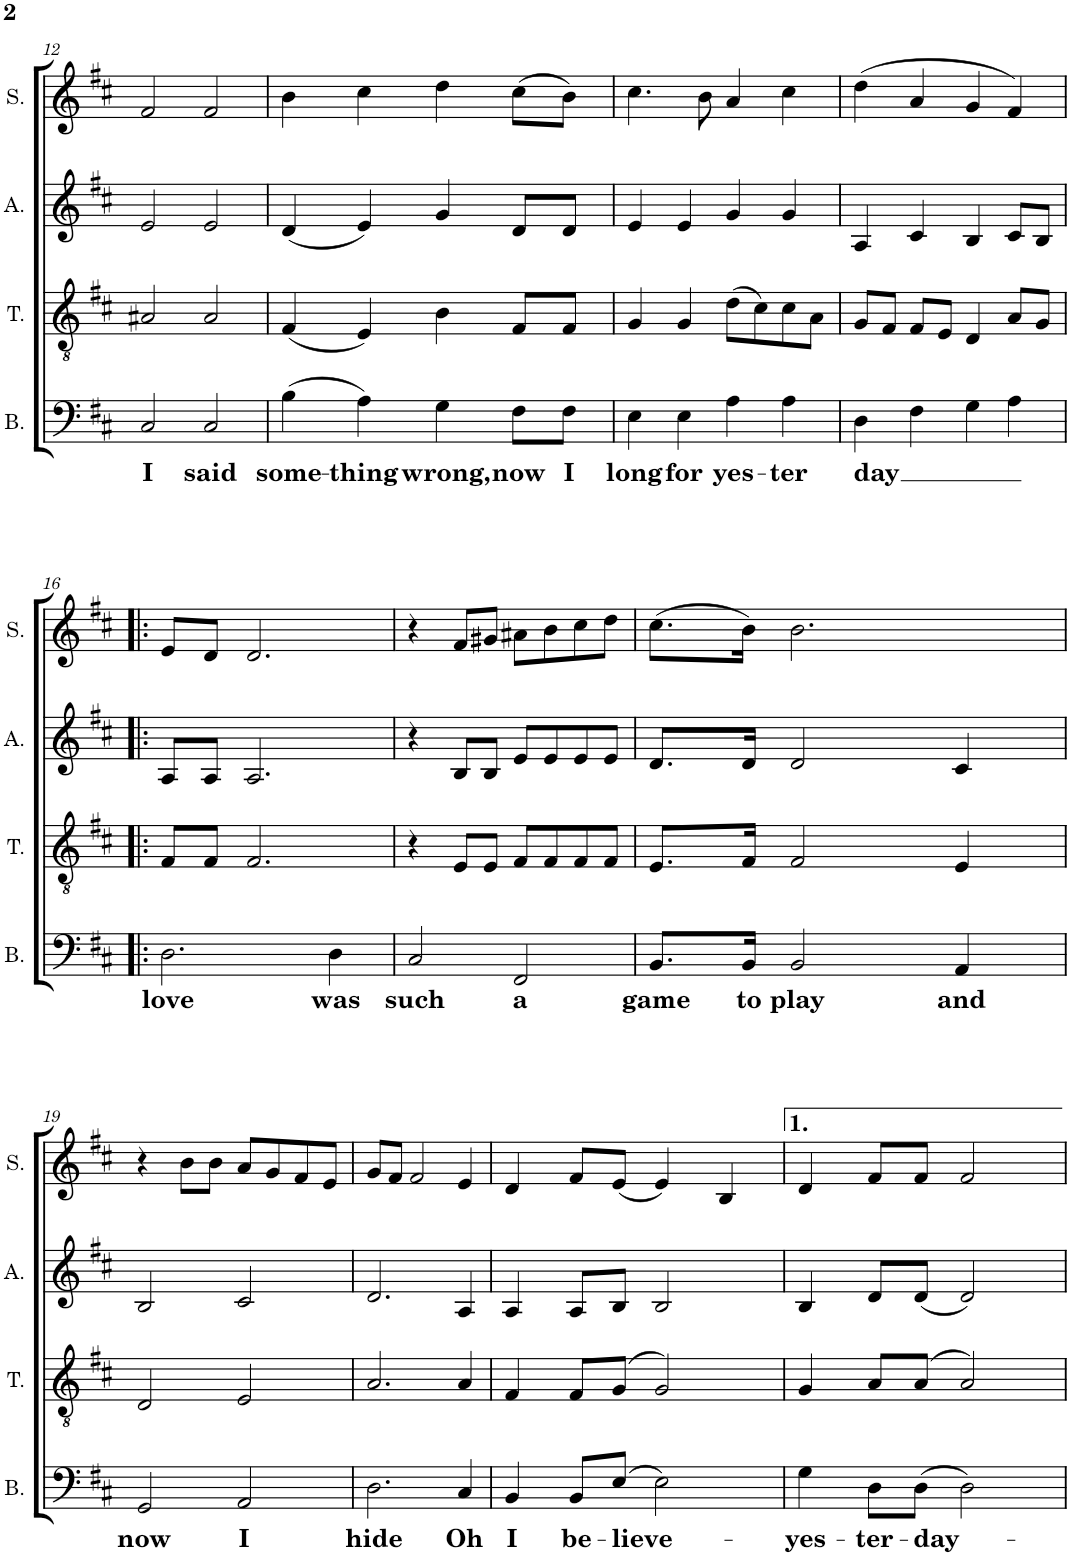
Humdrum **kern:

**kern	**text	**kern	**kern	**kern
*part4	*part4	*part3	*part2	*part1
*staff4	*staff4	*staff3	*staff2	*staff1
*I"Bass	*	*I"Tenor	*I"Alto	*I"Soprano
*I'B.	*	*I'T.	*I'A.	*I'S.
!!LO:PB:g=z
*clefF4	*	*clefGv2	*clefG2	*clefG2
*k[f#c#]	*	*k[f#c#]	*k[f#c#]	*k[f#c#]
*M2/2	*	*M2/2	*M2/2	*M2/2
=12	=12	=12	=12	=12
!	!LO:LY:b	!	!	!
2C#/	I	2A#X/	2e/	2f#/
!	!LO:LY:b	!	!	!
2C#/	said	2A#/	2e/	2f#/
=13	=13	=13	=13	=13
!	!LO:LY:b	!	!	!
(4B\	some-	(4F#/	(4d/	4b\
!	!LO:LY:b	!	!	!
4A\)	-thing	4E/)	4e/)	4cc#\
!	!LO:LY:b	!	!	!
4G\	wrong,	4B\	4g/	4dd\
!	!LO:LY:b	!	!	!
8F#\L	now	8F#/L	8d/L	(8cc#\L
!	!LO:LY:b	!	!	!
8F#\J	I	8F#/J	8d/J	8b\J)
=14	=14	=14	=14	=14
!	!LO:LY:b	!	!	!
4E\	long	4G/	4e/	4.cc#\
!	!LO:LY:b	!	!	!
4E\	for	4G/	4e/	.
.	.	.	.	8b\
!	!LO:LY:b	!	!	!
4A\	yes-	(8d\L	4g/	4a/
.	.	8c#\)	.	.
!	!LO:LY:b	!	!	!
4A\	-ter	8c#\	4g/	4cc#\
.	.	8A\J	.	.
=15	=15	=15	=15	=15
!	!LO:LY:b	!	!	!
4D\	day	8G/L	4A/	(4dd\
.	.	8F#/J	.	.
4F#\	.	8F#/L	4c#/	4a/
.	.	8E/J	.	.
4G\	.	4D/	4B/	4g/
4A\	.	8A/L	8c#/L	4f#/)
.	.	8G/J	8B/J	.
!!LO:LB:g=z
=16!|:	=16!|:	=16!|:	=16!|:	=16!|:
!	!LO:LY:b	!	!	!
2.D\	love	8F#/L	8A/L	8e/L
.	.	8F#/J	8A/J	8d/J
.	.	2.F#/	2.A/	2.d/
!	!LO:LY:b	!	!	!
4D\	was	.	.	.
=17	=17	=17	=17	=17
!	!LO:LY:b	!	!	!
2C#/	such	4r	4r	4r
.	.	8E/L	8B/L	8f#/L
.	.	8E/J	8B/J	8g#X/J
!	!LO:LY:b	!	!	!
2FF#/	a	8F#/L	8e/L	8a#X\L
.	.	8F#/	8e/	8b\
.	.	8F#/	8e/	8cc#\
.	.	8F#/J	8e/J	8dd\J
=18	=18	=18	=18	=18
!	!LO:LY:b	!	!	!
8.BB/L	game	8.E/L	8.d/L	(8.cc#\L
!	!LO:LY:b	!	!	!
16BB/Jk	to	16F#/Jk	16d/Jk	16b\Jk)
!	!LO:LY:b	!	!	!
2BB/	play	2F#/	2d/	2.b\
!	!LO:LY:b	!	!	!
4AA/	and	4E/	4c#/	.
!!LO:LB:g=z
=19	=19	=19	=19	=19
!	!LO:LY:b	!	!	!
2GG/	now	2D/	2B/	4r
.	.	.	.	8b\L
.	.	.	.	8b\J
!	!LO:LY:b	!	!	!
2AA/	I	2E/	2c#/	8a/L
.	.	.	.	8g/
.	.	.	.	8f#/
.	.	.	.	8e/J
=20	=20	=20	=20	=20
!	!LO:LY:b	!	!	!
2.D\	hide	2.A/	2.d/	8g/L
.	.	.	.	8f#/J
.	.	.	.	2f#/
!	!LO:LY:b	!	!	!
4C#/	Oh	4A/	4A/	4e/
=21	=21	=21	=21	=21
!	!LO:LY:b	!	!	!
4BB/	I	4F#/	4A/	4d/
!	!LO:LY:b	!	!	!
8BB/L	be-	8F#/L	8A/L	8f#/L
!	!LO:LY:b	!	!	!
(8E/J	-lieve-	(>8G/J	8B/J	(8e/J
2E\)	.	2G/)	2B/	4e/)
.	.	.	.	4B/
=22	=22	=22	=22	=22
!	!LO:LY:b	!	!	!
4G\	-yes-	4G/	4B/	4d/
!	!LO:LY:b	!	!	!
8D\L	-ter-	8A/L	8d/L	8f#/L
!	!LO:LY:b	!	!	!
(8D\J	-day-	(>8A/J	(8d/J	8f#/J
2D\)	.	2A/)	2d/)	2f#/
=	=	=	=	=
*-	*-	*-	*-	*-
